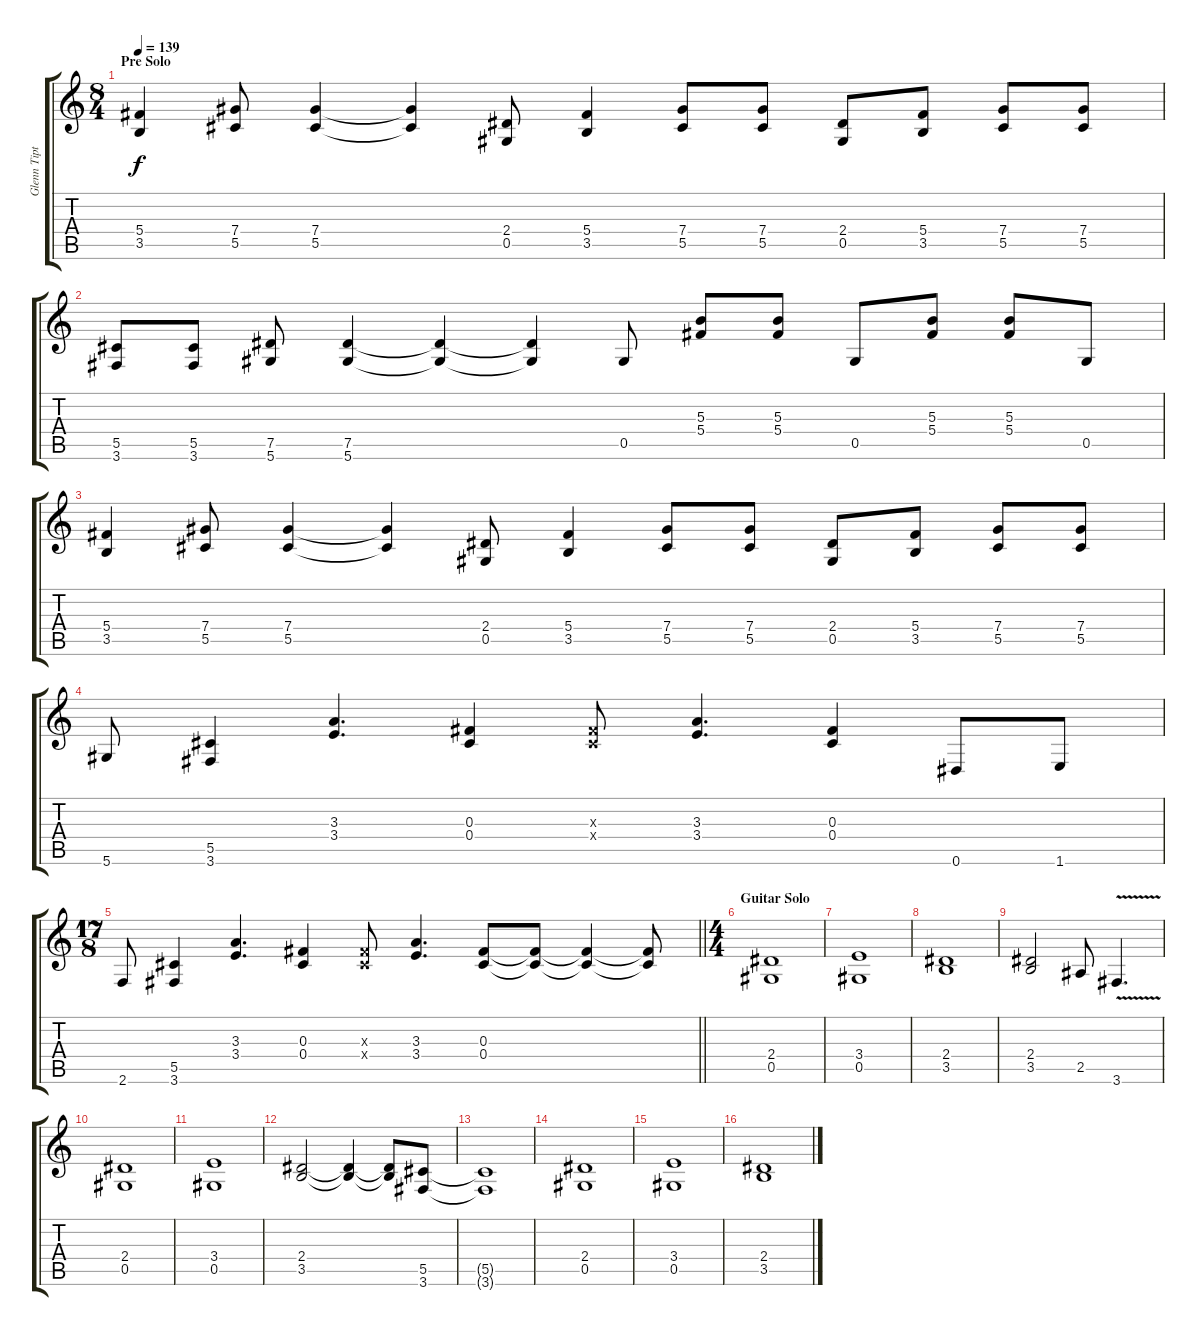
\track ("Glenn Tipton" "Glenn Tipt") {instrument distortionguitar}
\staff {score tabs}
\tuning (Eb4 Bb3 Gb3 Db3 Ab2 Eb2) {hide}
\ts (8 4)
\section ("" "Pre Solo")
\tempo 139
\clef g2
\ks c
(5.4 3.5).4{dy f} (7.4 5.5).8 (7.4 5.5).4 (7.4{t} 5.5{t}).4 (2.4 0.5).8 (5.4 3.5).4 (7.4 5.5).8 (7.4 5.5).8 (2.4 0.5).8 (5.4 3.5).8 (7.4 5.5).8 (7.4 5.5).8 |
(5.5 3.6).8 (5.5 3.6).8 (7.5 5.6).8 (7.5 5.6).4 (7.5{t} 5.6{t}).4 (7.5{t} 5.6{t}).4 0.5.8 (5.3 5.4).8 (5.3 5.4).8 0.5.8 (5.3 5.4).8 (5.3 5.4).8 0.5.8 |
(5.4 3.5).4 (7.4 5.5).8 (7.4 5.5).4 (7.4{t} 5.5{t}).4 (2.4 0.5).8 (5.4 3.5).4 (7.4 5.5).8 (7.4 5.5).8 (2.4 0.5).8 (5.4 3.5).8 (7.4 5.5).8 (7.4 5.5).8 |
5.6.8 (5.5 3.6).4 (3.3 3.4).4{d} (0.3 0.4).4 (0.3{x} 0.4{x}).8 (3.3 3.4).4{d} (0.3 0.4).4 0.6.8 1.6.8 |
\ts (17 8)
\barLineRight lightlight
2.6.8 (5.5 3.6).4 (3.3 3.4).4{d} (0.3 0.4).4 (0.3{x} 0.4{x}).8 (3.3 3.4).4{d} (0.3 0.4).8 (0.3{t} 0.4{t}).8 (0.3{t} 0.4{t}).4 (0.3{t} 0.4{t}).8 |
\ts (4 4)
\section ("" "Guitar Solo")
(2.4 0.5).1 |
(3.4 0.5).1 |
(2.4 3.5).1 |
(2.4 3.5).2 2.5.8 3.6{v}.4{d} |
(2.4 0.5).1 |
(3.4 0.5).1 |
(2.4 3.5).2 (2.4{t} 3.5{t}).4 (2.4{t} 3.5{t}).8 (5.5 3.6).8 |
(5.5{t} 3.6{t}).1 |
(2.4 0.5).1 |
(3.4 0.5).1 |
(2.4 3.5).1
